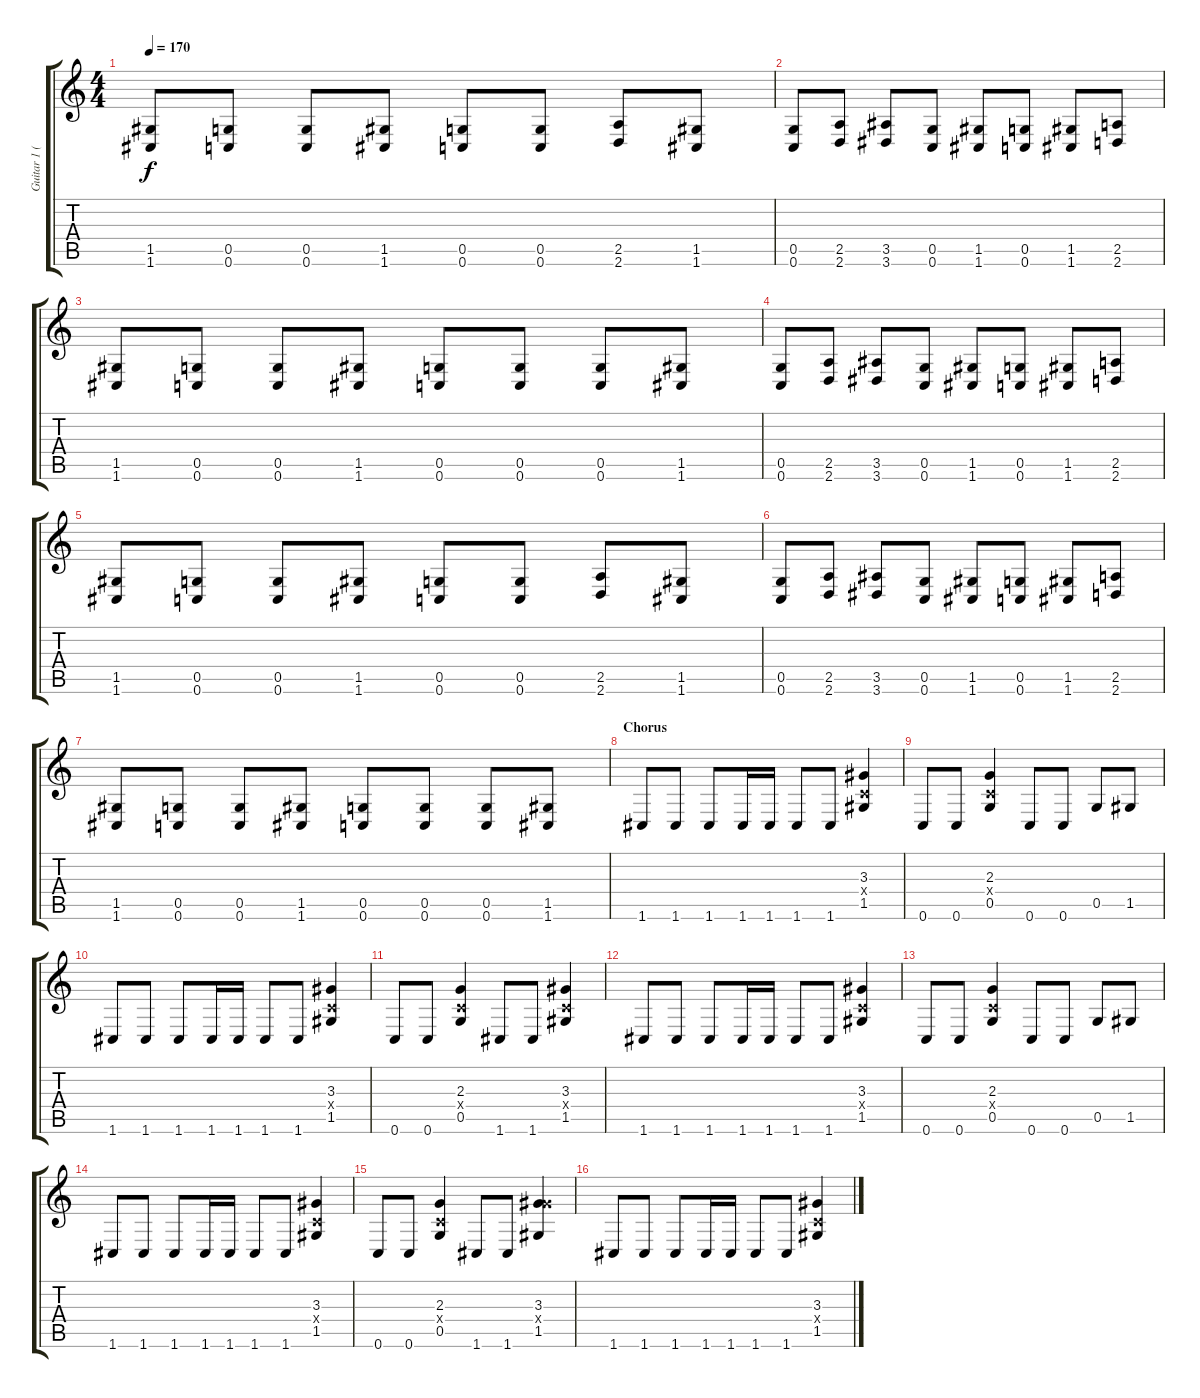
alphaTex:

\track ("Guitar 1 (FX)" "Guitar 1 (") {instrument distortionguitar}
\staff {score tabs}
\tuning (D4 A3 F3 C3 G2 C2) {hide}
\ts (4 4)
\tempo 170
\clef g2
\ks c
(1.5 1.6).8{dy f} (0.5 0.6).8 (0.5 0.6).8 (1.5 1.6).8 (0.5 0.6).8 (0.5 0.6).8 (2.5 2.6).8 (1.5 1.6).8 |
(0.5 0.6).8 (2.5 2.6).8 (3.5 3.6).8 (0.5 0.6).8 (1.5 1.6).8 (0.5 0.6).8 (1.5 1.6).8 (2.5 2.6).8 |
(1.5 1.6).8 (0.5 0.6).8 (0.5 0.6).8 (1.5 1.6).8 (0.5 0.6).8 (0.5 0.6).8 (0.5 0.6).8 (1.5 1.6).8 |
(0.5 0.6).8 (2.5 2.6).8 (3.5 3.6).8 (0.5 0.6).8 (1.5 1.6).8 (0.5 0.6).8 (1.5 1.6).8 (2.5 2.6).8 |
(1.5 1.6).8 (0.5 0.6).8 (0.5 0.6).8 (1.5 1.6).8 (0.5 0.6).8 (0.5 0.6).8 (2.5 2.6).8 (1.5 1.6).8 |
(0.5 0.6).8 (2.5 2.6).8 (3.5 3.6).8 (0.5 0.6).8 (1.5 1.6).8 (0.5 0.6).8 (1.5 1.6).8 (2.5 2.6).8 |
(1.5 1.6).8 (0.5 0.6).8 (0.5 0.6).8 (1.5 1.6).8 (0.5 0.6).8 (0.5 0.6).8 (0.5 0.6).8 (1.5 1.6).8 |
\section ("" "Chorus")
1.6.8 1.6.8 1.6.8 1.6.16 1.6.16 1.6.8 1.6.8 (3.3 0.4{x} 1.5).4 |
0.6.8 0.6.8 (2.3 0.4{x} 0.5).4 0.6.8 0.6.8 0.5.8 1.5.8 |
1.6.8 1.6.8 1.6.8 1.6.16 1.6.16 1.6.8 1.6.8 (3.3 0.4{x} 1.5).4 |
0.6.8 0.6.8 (2.3 0.4{x} 0.5).4 1.6.8 1.6.8 (3.3 0.4{x} 1.5).4 |
1.6.8 1.6.8 1.6.8 1.6.16 1.6.16 1.6.8 1.6.8 (3.3 0.4{x} 1.5).4 |
0.6.8 0.6.8 (2.3 0.4{x} 0.5).4 0.6.8 0.6.8 0.5.8 1.5.8 |
1.6.8 1.6.8 1.6.8 1.6.16 1.6.16 1.6.8 1.6.8 (3.3 0.4{x} 1.5).4 |
0.6.8 0.6.8 (2.3 0.4{x} 0.5).4 1.6.8 1.6.8 (3.3 8.4{x} 1.5).4 |
1.6.8 1.6.8 1.6.8 1.6.16 1.6.16 1.6.8 1.6.8 (3.3 0.4{x} 1.5).4
